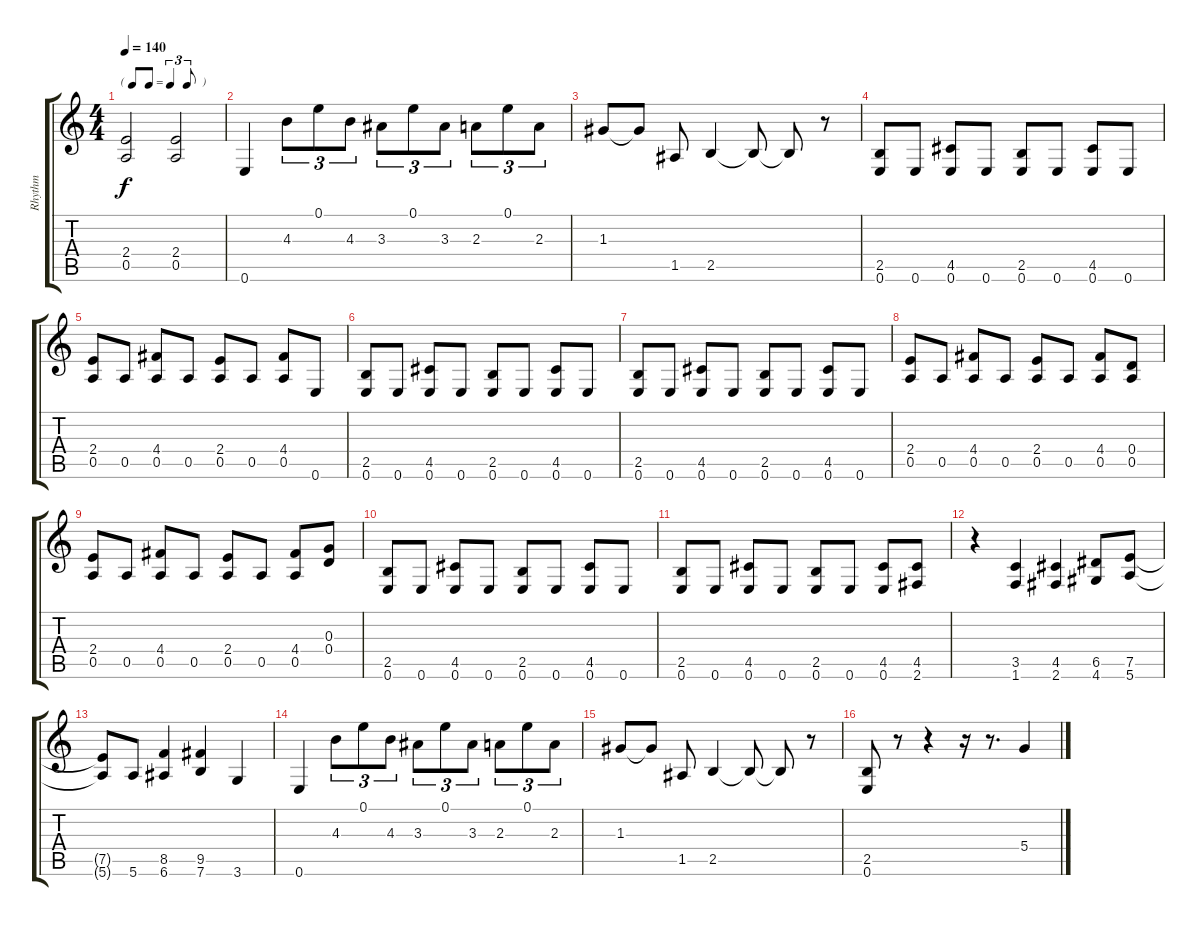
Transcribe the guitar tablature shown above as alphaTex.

\track ("Rhythm" "Rhythm") {instrument overdrivenguitar}
\staff {score tabs}
\tuning (E4 B3 G3 D3 A2 E2) {hide}
\ts (4 4)
\tf triplet8th
\tempo 140
\clef g2
\ks c
(2.4 0.5).2{dy f} (2.4 0.5).2 |
0.6.4 4.3.8{tu (3 2)} 0.1.8{tu (3 2)} 4.3.8{tu (3 2)} 3.3.8{tu (3 2)} 0.1.8{tu (3 2)} 3.3.8{tu (3 2)} 2.3.8{tu (3 2)} 0.1.8{tu (3 2)} 2.3.8{tu (3 2)} |
1.3.8 1.3{t}.8 1.5.8 2.5.4 2.5{t}.8 2.5{t}.8 r.8 |
(2.5 0.6).8 0.6.8 (4.5 0.6).8 0.6.8 (2.5 0.6).8 0.6.8 (4.5 0.6).8 0.6.8 |
(2.4 0.5).8 0.5.8 (4.4 0.5).8 0.5.8 (2.4 0.5).8 0.5.8 (4.4 0.5).8 0.6.8 |
(2.5 0.6).8 0.6.8 (4.5 0.6).8 0.6.8 (2.5 0.6).8 0.6.8 (4.5 0.6).8 0.6.8 |
(2.5 0.6).8 0.6.8 (4.5 0.6).8 0.6.8 (2.5 0.6).8 0.6.8 (4.5 0.6).8 0.6.8 |
(2.4 0.5).8 0.5.8 (4.4 0.5).8 0.5.8 (2.4 0.5).8 0.5.8 (4.4 0.5).8 (0.4 0.5).8 |
(2.4 0.5).8 0.5.8 (4.4 0.5).8 0.5.8 (2.4 0.5).8 0.5.8 (4.4 0.5).8 (0.3 0.4).8 |
(2.5 0.6).8 0.6.8 (4.5 0.6).8 0.6.8 (2.5 0.6).8 0.6.8 (4.5 0.6).8 0.6.8 |
(2.5 0.6).8 0.6.8 (4.5 0.6).8 0.6.8 (2.5 0.6).8 0.6.8 (4.5 0.6).8 (4.5 2.6).8 |
r.4 (3.5 1.6).4 (4.5 2.6).4 (6.5 4.6).8 (7.5 5.6).8 |
(7.5{t} 5.6{t}).8 5.6.8 (8.5 6.6).4 (9.5 7.6).4 3.6.4 |
0.6.4 4.3.8{tu (3 2)} 0.1.8{tu (3 2)} 4.3.8{tu (3 2)} 3.3.8{tu (3 2)} 0.1.8{tu (3 2)} 3.3.8{tu (3 2)} 2.3.8{tu (3 2)} 0.1.8{tu (3 2)} 2.3.8{tu (3 2)} |
1.3.8 1.3{t}.8 1.5.8 2.5.4 2.5{t}.8 2.5{t}.8 r.8 |
(2.5 0.6).8 r.8 r.4 r.16 r.8{d} 5.4.4
